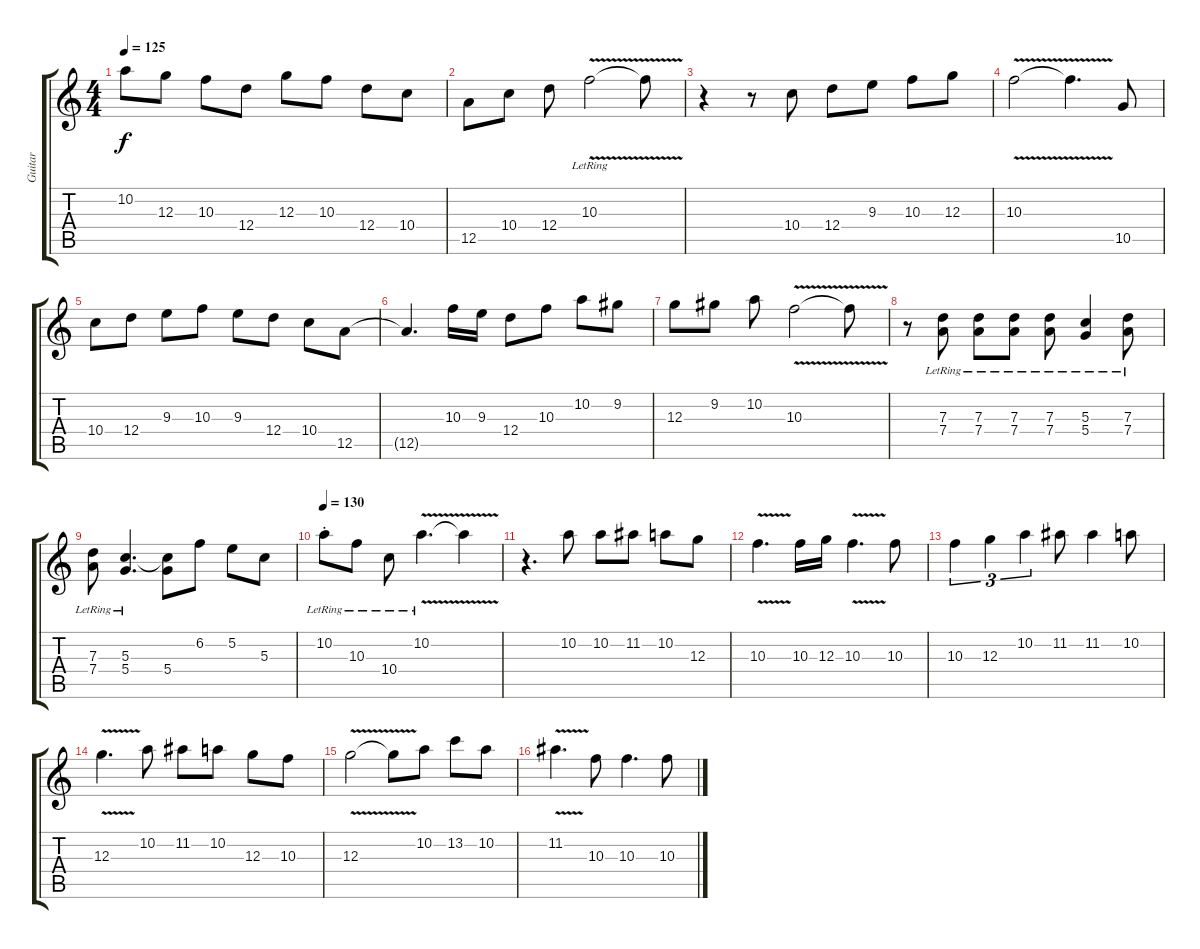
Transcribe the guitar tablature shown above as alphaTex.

\track ("Guitar" "Guitar") {instrument electricguitarjazz}
\staff {score tabs}
\tuning (E4 B3 G3 D3 A2 E2) {hide}
\ts (4 4)
\tempo 125
\clef g2
\ks c
10.2.8{dy f} 12.3.8 10.3.8 12.4.8 12.3.8 10.3.8 12.4.8 10.4.8 |
12.5.8 10.4.8 12.4.8 10.3{v lr}.2 10.3{t}.8 |
r.4 r.8 10.4.8 12.4.8 9.3.8 10.3.8 12.3.8 |
10.3{v}.2 10.3{t}.4{d} 10.5.8 |
10.4.8 12.4.8 9.3.8 10.3.8 9.3.8 12.4.8 10.4.8 12.5.8 |
12.5{t}.4{d} 10.3.16 9.3.16 12.4.8 10.3.8 10.2.8 9.2.8 |
12.3.8 9.2.8 10.2.8 10.3{v}.2 10.3{v t}.8 |
r.8 (7.3{lr} 7.4{lr}).8 (7.3{lr} 7.4{lr}).8 (7.3{lr} 7.4{lr}).8 (7.3{lr} 7.4{lr}).8 (5.3{lr} 5.4{lr}).4 (7.3{lr} 7.4{lr}).8 |
(7.3{lr} 7.4{lr}).8 (5.3{lr} 5.4{lr}).4{d} (5.3{t} 5.4).8 6.2.8 5.2.8 5.3.8 |
\tempo 130
10.2{st lr}.8 10.3{lr}.8 10.4{lr}.8 10.2{v lr}.4{d} 10.2{v t}.4 |
r.4{d} 10.2.8 10.2.8 11.2.8 10.2.8 12.3.8 |
10.3{v}.4{d} 10.3.16 12.3.16 10.3{v}.4{d} 10.3.8 |
10.3.4{tu (3 2)} 12.3.4{tu (3 2)} 10.2.4{tu (3 2)} 11.2.8 11.2.4 10.2.8 |
12.3{v}.4{d} 10.2.8 11.2.8 10.2.8 12.3.8 10.3.8 |
12.3{v}.2 12.3{t}.8 10.2.8 13.2.8 10.2.8 |
11.2{v}.4{d} 10.3.8 10.3.4{d} 10.3.8
